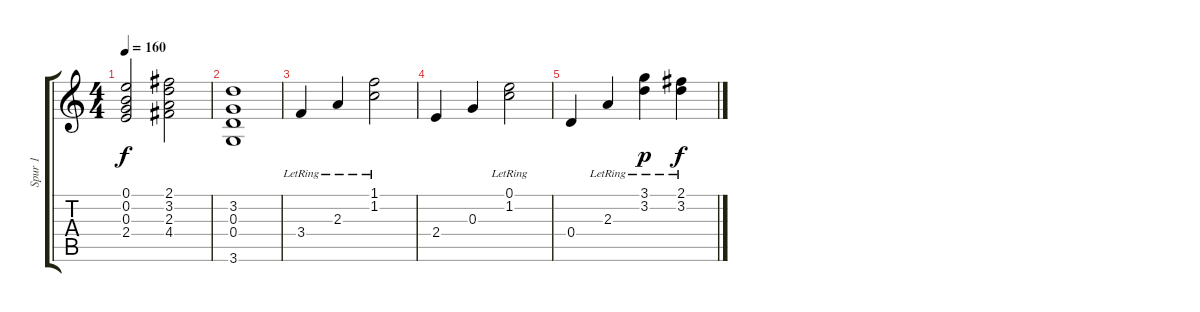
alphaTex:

\track ("Spur 1" "Spur 1") {instrument acousticguitarsteel}
\staff {score tabs}
\tuning (E4 B3 G3 D3 A2 E2) {hide}
\ts (4 4)
\tempo 160
\clef g2
\ks c
(0.1 0.2 0.3 2.4).2{dy f} (2.1 3.2 2.3 4.4).2 |
(3.2 0.3 0.4 3.6).1 |
3.4{lr}.4 2.3{lr}.4 (1.1 1.2{lr}).2 |
2.4.4 0.3.4 (0.1{lr} 1.2{lr}).2 |
0.4.4 2.3{lr}.4 (3.1{lr} 3.2{lr}).4{dy p} (2.1{lr} 3.2{lr}).4{dy f}
